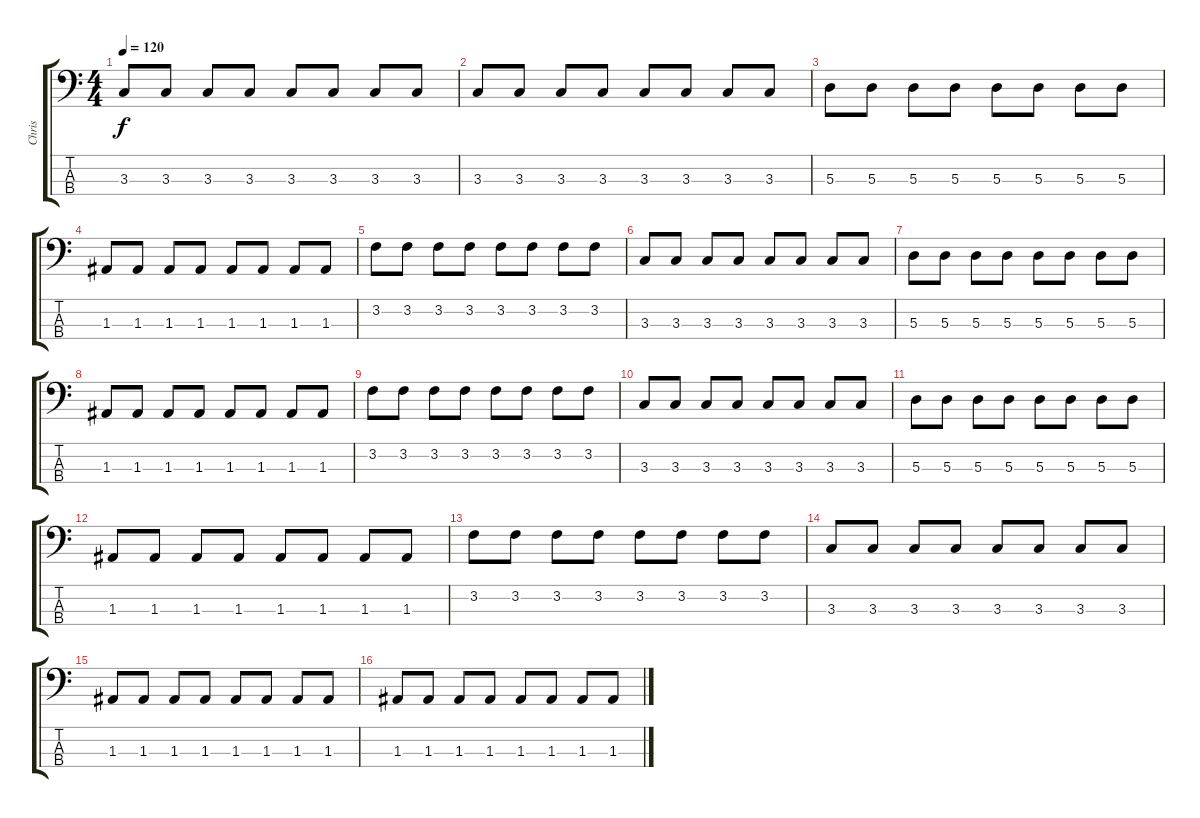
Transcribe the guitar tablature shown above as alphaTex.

\track ("Chris" "Chris") {instrument electricbassfinger}
\staff {score tabs}
\tuning (G2 D2 A1 D1) {hide}
\ts (4 4)
\tempo 120
\clef f4
\ks c
3.3.8{dy f} 3.3.8 3.3.8 3.3.8 3.3.8 3.3.8 3.3.8 3.3.8 |
3.3.8 3.3.8 3.3.8 3.3.8 3.3.8 3.3.8 3.3.8 3.3.8 |
5.3.8 5.3.8 5.3.8 5.3.8 5.3.8 5.3.8 5.3.8 5.3.8 |
1.3.8 1.3.8 1.3.8 1.3.8 1.3.8 1.3.8 1.3.8 1.3.8 |
3.2.8 3.2.8 3.2.8 3.2.8 3.2.8 3.2.8 3.2.8 3.2.8 |
3.3.8 3.3.8 3.3.8 3.3.8 3.3.8 3.3.8 3.3.8 3.3.8 |
5.3.8 5.3.8 5.3.8 5.3.8 5.3.8 5.3.8 5.3.8 5.3.8 |
1.3.8 1.3.8 1.3.8 1.3.8 1.3.8 1.3.8 1.3.8 1.3.8 |
3.2.8 3.2.8 3.2.8 3.2.8 3.2.8 3.2.8 3.2.8 3.2.8 |
3.3.8 3.3.8 3.3.8 3.3.8 3.3.8 3.3.8 3.3.8 3.3.8 |
5.3.8 5.3.8 5.3.8 5.3.8 5.3.8 5.3.8 5.3.8 5.3.8 |
1.3.8 1.3.8 1.3.8 1.3.8 1.3.8 1.3.8 1.3.8 1.3.8 |
3.2.8 3.2.8 3.2.8 3.2.8 3.2.8 3.2.8 3.2.8 3.2.8 |
3.3.8 3.3.8 3.3.8 3.3.8 3.3.8 3.3.8 3.3.8 3.3.8 |
1.3.8 1.3.8 1.3.8 1.3.8 1.3.8 1.3.8 1.3.8 1.3.8 |
1.3.8 1.3.8 1.3.8 1.3.8 1.3.8 1.3.8 1.3.8 1.3.8
